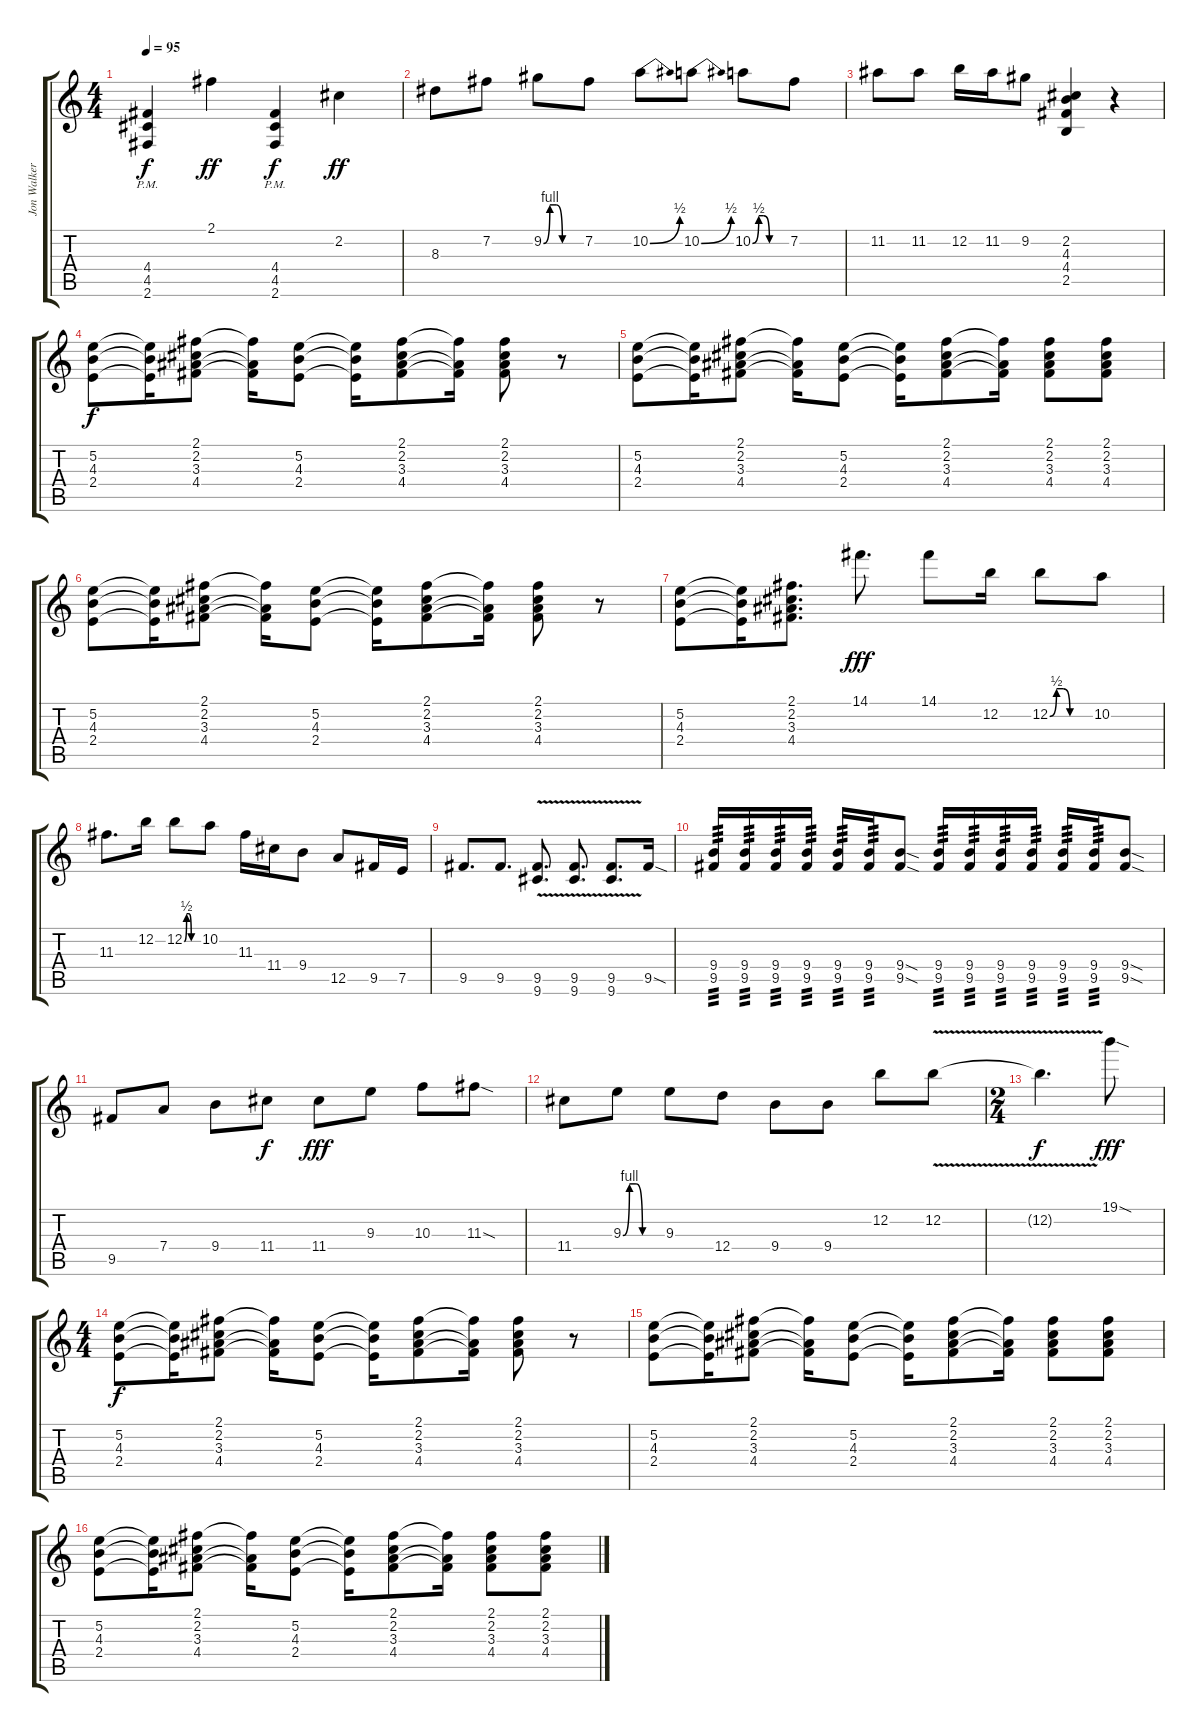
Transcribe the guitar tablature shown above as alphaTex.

\track ("Jon Walker" "Jon Walker") {instrument distortionguitar}
\staff {score tabs}
\tuning (E4 B3 G3 D3 A2 E2) {hide}
\ts (4 4)
\tempo 95
\clef g2
\ks c
(4.4 4.5 2.6{pm}).4{dy f} 2.1.4{dy ff} (4.4 4.5 2.6{pm}).4{dy f} 2.2.4{dy ff} |
8.3.8 7.2.8 9.2{be (custom 0 0 10 4 20 4 30 0 60 0)}.8 7.2.8 10.2{be (bend 0 0 60 2)}.8 10.2{be (bend 0 0 60 2)}.8 10.2{be (custom 0 0 11 2 20 2 30 0 60 0)}.8 7.2.8 |
11.2.8 11.2.8 12.2.16 11.2.16 9.2.8 (2.2 4.3 4.4 2.5).4 r.4 |
(5.2 4.3 2.4).8{dy f} (5.2{t} 4.3{t} 2.4{t}).16 (2.1 2.2 3.3 4.4).8 (2.1{t} 3.3{t} 4.4{t}).16 (5.2 4.3 2.4).8 (5.2{t} 4.3{t} 2.4{t}).16 (2.1 2.2 3.3 4.4).8 (2.1{t} 3.3{t} 4.4{t}).16 (2.1 2.2 3.3 4.4).8 r.8 |
(5.2 4.3 2.4).8 (5.2{t} 4.3{t} 2.4{t}).16 (2.1 2.2 3.3 4.4).8 (2.1{t} 3.3{t} 4.4{t}).16 (5.2 4.3 2.4).8 (5.2{t} 4.3{t} 2.4{t}).16 (2.1 2.2 3.3 4.4).8 (2.1{t} 3.3{t} 4.4{t}).16 (2.1 2.2 3.3 4.4).8 (2.1 2.2 3.3 4.4).8 |
(5.2 4.3 2.4).8 (5.2{t} 4.3{t} 2.4{t}).16 (2.1 2.2 3.3 4.4).8 (2.1{t} 3.3{t} 4.4{t}).16 (5.2 4.3 2.4).8 (5.2{t} 4.3{t} 2.4{t}).16 (2.1 2.2 3.3 4.4).8 (2.1{t} 3.3{t} 4.4{t}).16 (2.1 2.2 3.3 4.4).8 r.8 |
(5.2 4.3 2.4).8 (5.2{t} 4.3{t} 2.4{t}).16 (2.1 2.2 3.3 4.4).8{d} 14.1.8{d dy fff} 14.1.8 12.2.16 12.2{be (custom 0 0 10 2 20 2 30 0 60 0)}.8 10.2.8 |
11.3.8{d} 12.2.16 12.2{be (custom 0 0 10 2 20 2 30 0 60 0)}.8 10.2.8 11.3.16 11.4.16 9.4.8 12.5.8 9.5.16 7.5.16 |
9.5.8{d} 9.5.8{d} (9.5{v} 9.6{v}).8{d} (9.5{v} 9.6{v}).8{d} (9.5{v} 9.6{v}).8{d} 9.5{sod}.16 |
(9.4 9.5).16{tp 3} (9.4 9.5).16{tp 3} (9.4 9.5).16{tp 3} (9.4 9.5).16{tp 3} (9.4 9.5).16{tp 3} (9.4 9.5).16{tp 3} (9.4{sod} 9.5{sod}).8 (9.4 9.5).16{tp 3} (9.4 9.5).16{tp 3} (9.4 9.5).16{tp 3} (9.4 9.5).16{tp 3} (9.4 9.5).16{tp 3} (9.4 9.5).16{tp 3} (9.4{sod} 9.5{sod}).8 |
9.5.8 7.4.8 9.4.8 11.4.8{dy f} 11.4.8{dy fff} 9.3.8 10.3.8 11.3{sod}.8 |
11.4.8 9.3{be (custom 0 0 10 4 20 4 30 0 60 0)}.8 9.3.8 12.4.8 9.4.8 9.4.8 12.2.8 12.2{v}.8 |
\ts (2 4)
12.2{t}.4{d dy f} 19.1{sod}.8{dy fff} |
\ts (4 4)
(5.2 4.3 2.4).8{dy f} (5.2{t} 4.3{t} 2.4{t}).16 (2.1 2.2 3.3 4.4).8 (2.1{t} 3.3{t} 4.4{t}).16 (5.2 4.3 2.4).8 (5.2{t} 4.3{t} 2.4{t}).16 (2.1 2.2 3.3 4.4).8 (2.1{t} 3.3{t} 4.4{t}).16 (2.1 2.2 3.3 4.4).8 r.8 |
(5.2 4.3 2.4).8 (5.2{t} 4.3{t} 2.4{t}).16 (2.1 2.2 3.3 4.4).8 (2.1{t} 3.3{t} 4.4{t}).16 (5.2 4.3 2.4).8 (5.2{t} 4.3{t} 2.4{t}).16 (2.1 2.2 3.3 4.4).8 (2.1{t} 3.3{t} 4.4{t}).16 (2.1 2.2 3.3 4.4).8 (2.1 2.2 3.3 4.4).8 |
(5.2 4.3 2.4).8 (5.2{t} 4.3{t} 2.4{t}).16 (2.1 2.2 3.3 4.4).8 (2.1{t} 3.3{t} 4.4{t}).16 (5.2 4.3 2.4).8 (5.2{t} 4.3{t} 2.4{t}).16 (2.1 2.2 3.3 4.4).8 (2.1{t} 3.3{t} 4.4{t}).16 (2.1 2.2 3.3 4.4).8 (2.1 2.2 3.3 4.4).8
